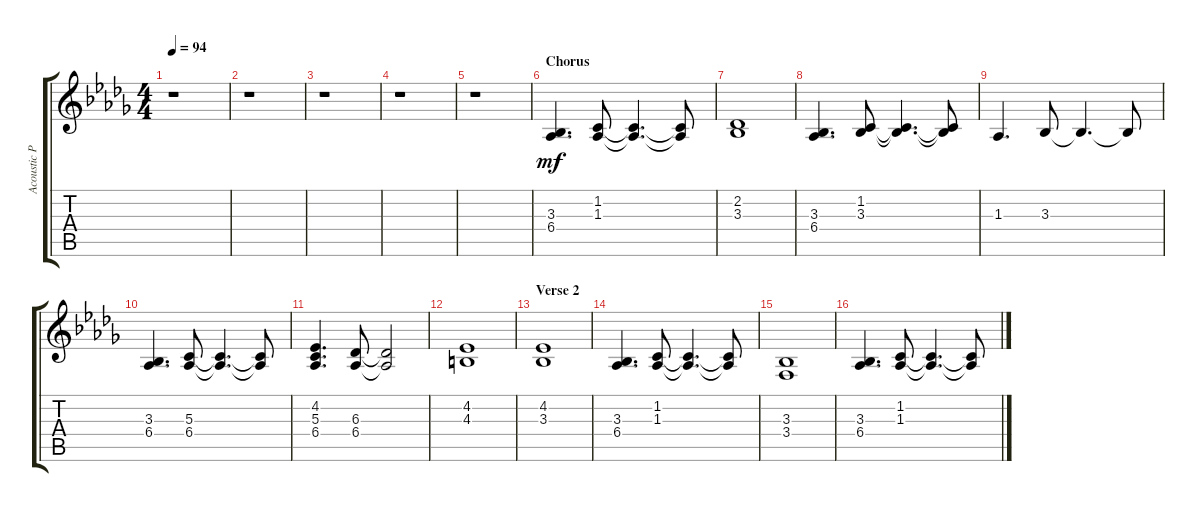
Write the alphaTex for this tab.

\track ("Acoustic Piano" "Acoustic P") {instrument acousticgrandpiano}
\staff {score tabs}
\tuning (E4 B3 G3 D3 A2 E2) {hide}
\ts (4 4)
\tempo 94
\clef g2
\ks bbminor
r.1{dy mf} |
r.1 |
r.1 |
r.1 |
r.1 |
\section ("" "Chorus")
(3.3 6.4).4{d} (1.2 1.3).8 (1.2{t} 1.3{t}).4{d} (1.2{t} 1.3{t}).8 |
(2.2 3.3).1 |
(3.3 6.4).4{d} (1.2 3.3).8 (1.2{t} 3.3{t}).4{d} (1.2{t} 3.3{t}).8 |
1.3.4{d} 3.3.8 3.3{t}.4{d} 3.3{t}.8 |
(3.3 6.4).4{d} (5.3 6.4).8 (5.3{t} 6.4{t}).4{d} (5.3{t} 6.4{t}).8 |
(4.2 5.3 6.4).4{d} (6.3 6.4).8 (6.3{t} 6.4{t}).2 |
(4.2 4.3).1 |
\section ("" "Verse 2")
(4.2 3.3).1 |
(3.3 6.4).4{d} (1.2 1.3).8 (1.2{t} 1.3{t}).4{d} (1.2{t} 1.3{t}).8 |
(3.3 3.4).1 |
(3.3 6.4).4{d} (1.2 1.3).8 (1.2{t} 1.3{t}).4{d} (1.2{t} 1.3{t}).8
